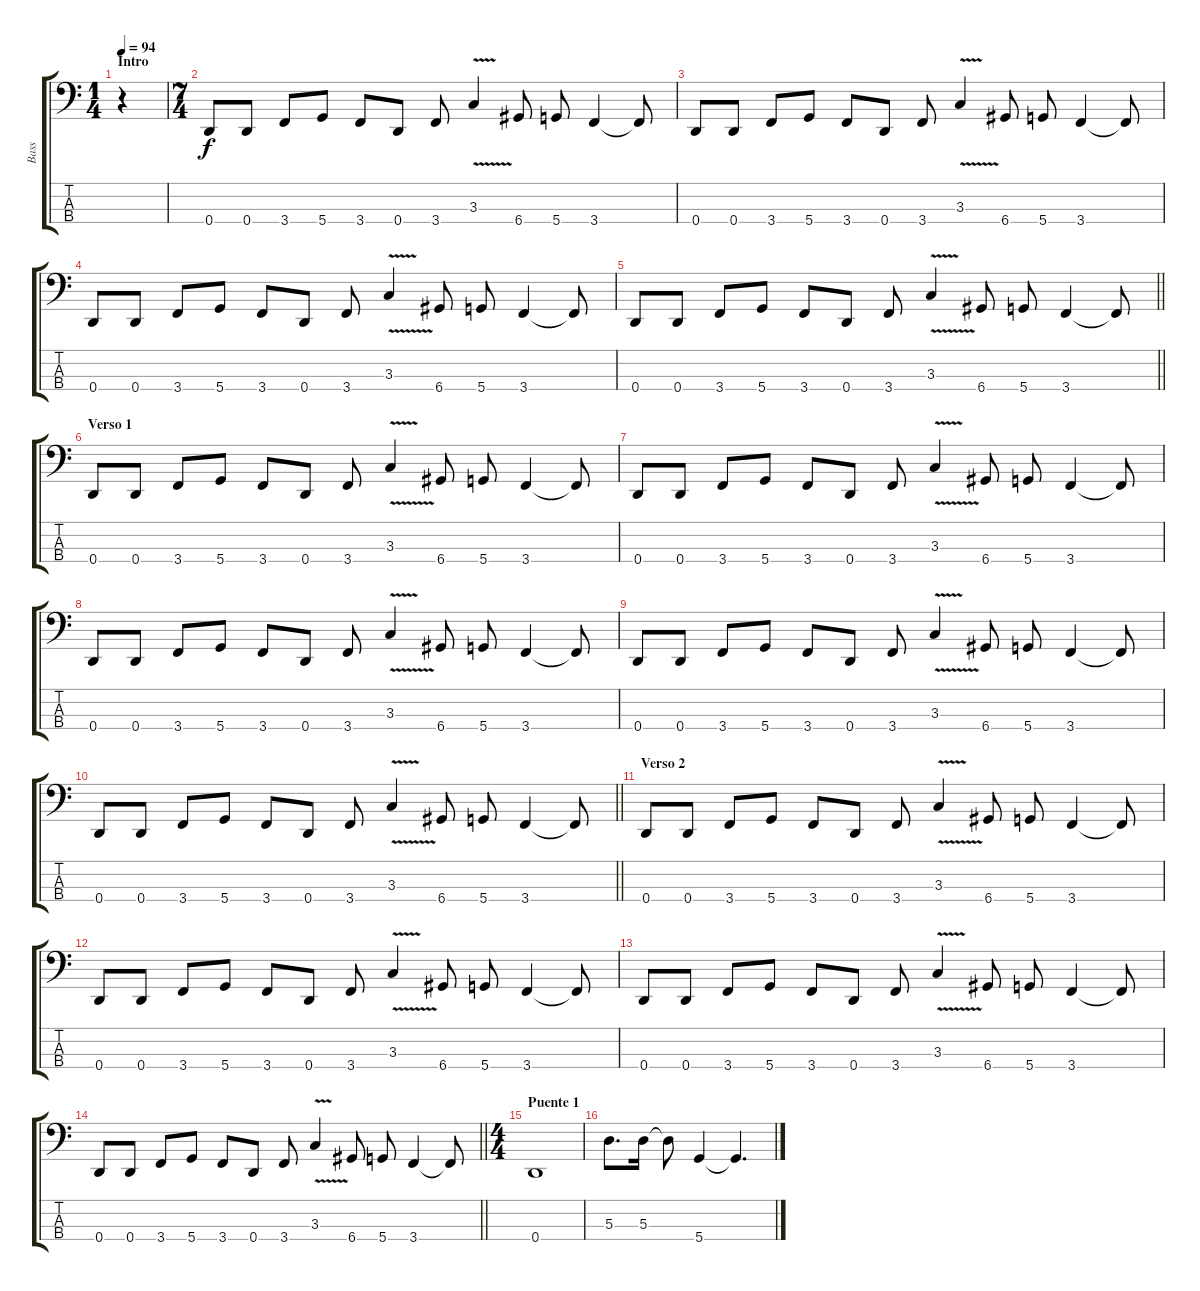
\track ("Bass" "Bass") {instrument electricbassfinger}
\staff {score tabs}
\tuning (G2 D2 A1 D1) {hide}
\ts (1 4)
\section ("" "Intro")
\tempo 94
\clef f4
\ks c
r.4{dy f instrument electricbassfinger} |
\ts (7 4)
0.4.8 0.4.8 3.4.8 5.4.8 3.4.8 0.4.8 3.4.8 3.3{v}.4 6.4.8 5.4.8 3.4.4 3.4{t}.8 |
0.4.8 0.4.8 3.4.8 5.4.8 3.4.8 0.4.8 3.4.8 3.3{v}.4 6.4.8 5.4.8 3.4.4 3.4{t}.8 |
0.4.8 0.4.8 3.4.8 5.4.8 3.4.8 0.4.8 3.4.8 3.3{v}.4 6.4.8 5.4.8 3.4.4 3.4{t}.8 |
\barLineRight lightlight
0.4.8 0.4.8 3.4.8 5.4.8 3.4.8 0.4.8 3.4.8 3.3{v}.4 6.4.8 5.4.8 3.4.4 3.4{t}.8 |
\section ("" "Verso 1")
0.4.8 0.4.8 3.4.8 5.4.8 3.4.8 0.4.8 3.4.8 3.3{v}.4 6.4.8 5.4.8 3.4.4 3.4{t}.8 |
0.4.8 0.4.8 3.4.8 5.4.8 3.4.8 0.4.8 3.4.8 3.3{v}.4 6.4.8 5.4.8 3.4.4 3.4{t}.8 |
0.4.8 0.4.8 3.4.8 5.4.8 3.4.8 0.4.8 3.4.8 3.3{v}.4 6.4.8 5.4.8 3.4.4 3.4{t}.8 |
0.4.8 0.4.8 3.4.8 5.4.8 3.4.8 0.4.8 3.4.8 3.3{v}.4 6.4.8 5.4.8 3.4.4 3.4{t}.8 |
\barLineRight lightlight
0.4.8 0.4.8 3.4.8 5.4.8 3.4.8 0.4.8 3.4.8 3.3{v}.4 6.4.8 5.4.8 3.4.4 3.4{t}.8 |
\section ("" "Verso 2")
0.4.8 0.4.8 3.4.8 5.4.8 3.4.8 0.4.8 3.4.8 3.3{v}.4 6.4.8 5.4.8 3.4.4 3.4{t}.8 |
0.4.8 0.4.8 3.4.8 5.4.8 3.4.8 0.4.8 3.4.8 3.3{v}.4 6.4.8 5.4.8 3.4.4 3.4{t}.8 |
0.4.8 0.4.8 3.4.8 5.4.8 3.4.8 0.4.8 3.4.8 3.3{v}.4 6.4.8 5.4.8 3.4.4 3.4{t}.8 |
\barLineRight lightlight
0.4.8 0.4.8 3.4.8 5.4.8 3.4.8 0.4.8 3.4.8 3.3{v}.4 6.4.8 5.4.8 3.4.4 3.4{t}.8 |
\ts (4 4)
\section ("" "Puente 1")
0.4.1 |
5.3.8{d} 5.3.16 5.3{t}.8 5.4.4 5.4{t}.4{d}
